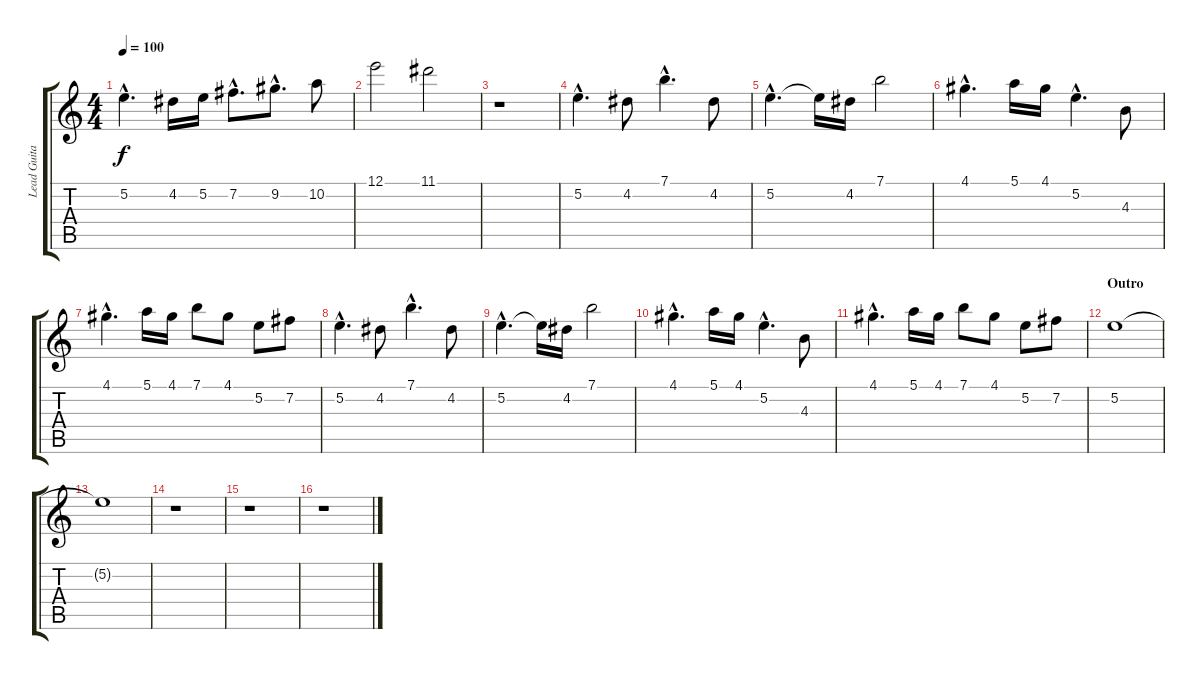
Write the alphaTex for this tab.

\track ("Lead Guitar 1" "Lead Guita") {instrument distortionguitar}
\staff {score tabs}
\tuning (E4 B3 G3 D3 A2 E2) {hide}
\ts (4 4)
\tempo 100
\clef g2
\ks c
5.2{hac}.4{d dy f} 4.2.16 5.2.16 7.2{hac}.8{d} 9.2{hac}.8{d} 10.2.8 |
12.1.2 11.1.2 |
r.1 |
5.2{hac}.4{d} 4.2.8 7.1{hac}.4{d} 4.2.8 |
5.2{hac}.4{d} 5.2{t}.16 4.2.16 7.1.2 |
4.1{hac}.4{d} 5.1.16 4.1.16 5.2{hac}.4{d} 4.3.8 |
4.1{hac}.4{d} 5.1.16 4.1.16 7.1.8 4.1.8 5.2.8 7.2.8 |
5.2{hac}.4{d} 4.2.8 7.1{hac}.4{d} 4.2.8 |
5.2{hac}.4{d} 5.2{t}.16 4.2.16 7.1.2 |
4.1{hac}.4{d} 5.1.16 4.1.16 5.2{hac}.4{d} 4.3.8 |
4.1{hac}.4{d} 5.1.16 4.1.16 7.1.8 4.1.8 5.2.8 7.2.8 |
\section ("" "Outro")
5.2.1 |
5.2{t}.1 |
r.1 |
r.1 |
r.1
